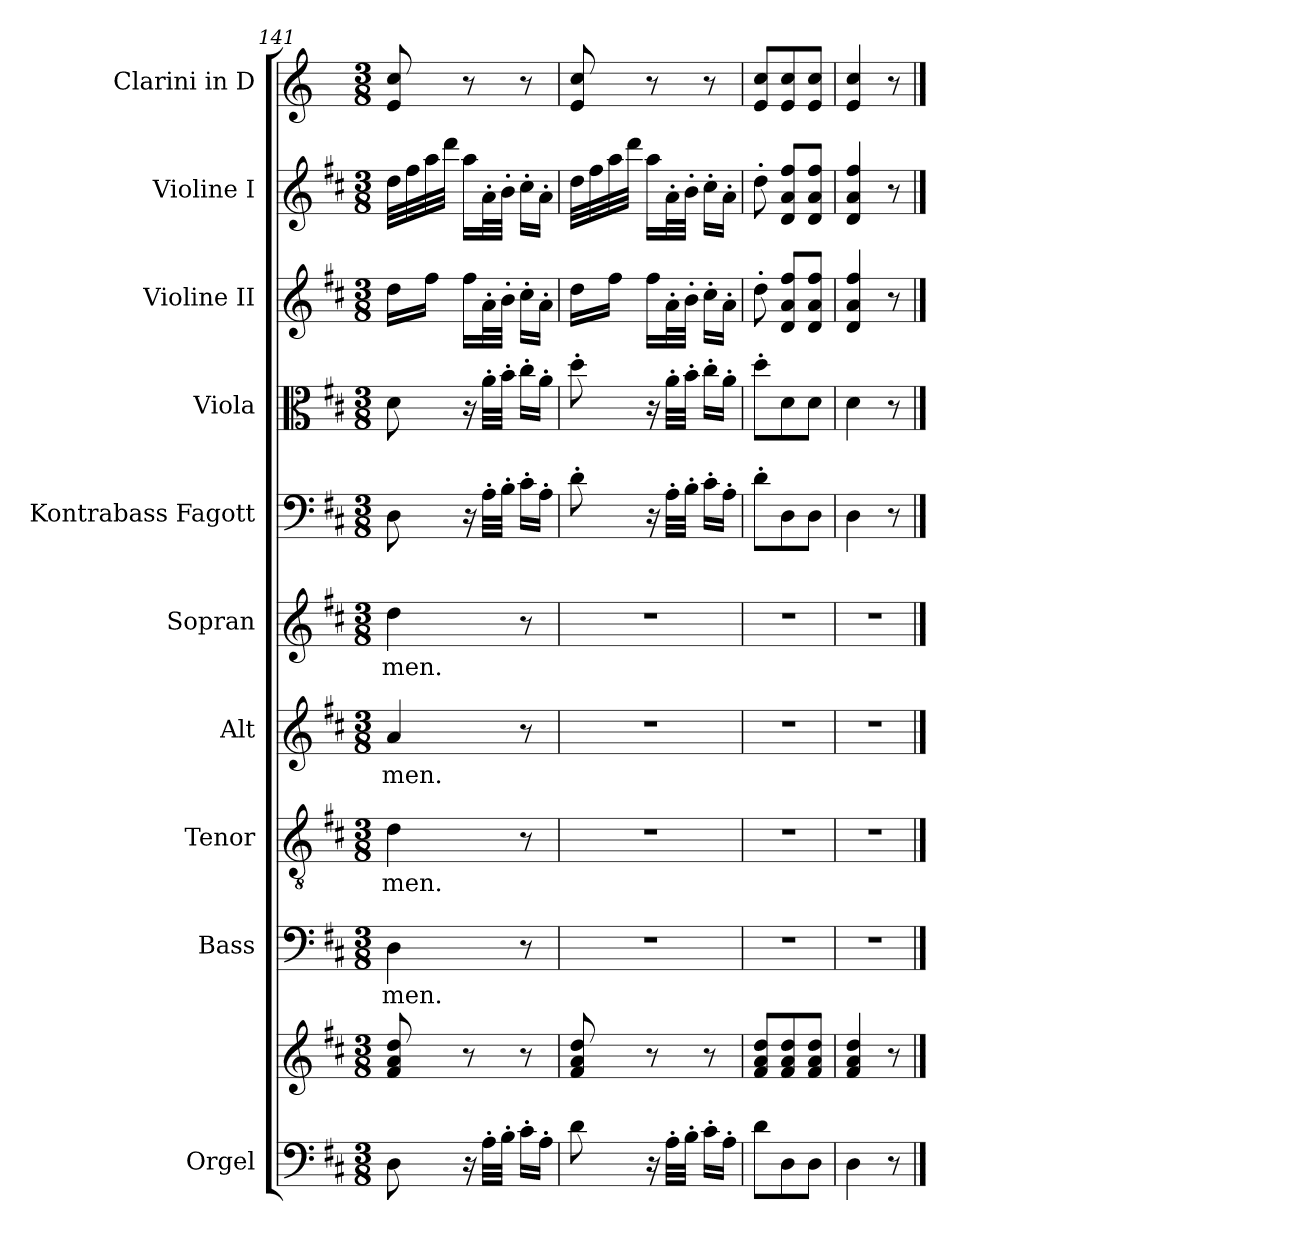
**kern	**kern	**kern	**text	**kern	**text	**kern	**text	**kern	**text	**kern	**kern	**kern	**kern	**kern
*part10	*part10	*part9	*part9	*part8	*part8	*part7	*part7	*part6	*part6	*part5	*part4	*part3	*part2	*part1
*staff11	*staff10	*staff9	*staff9	*staff8	*staff8	*staff7	*staff7	*staff6	*staff6	*staff5	*staff4	*staff3	*staff2	*staff1
*I"Orgel	*	*I"Bass	*	*I"Tenor	*	*I"Alt	*	*I"Sopran	*	*I"Kontrabass Fagott	*I"Viola	*I"Violine II	*I"Violine I	*I"Clarini in D
*I'Org.	*	*I'B.	*	*I'T.	*	*I'A.	*	*I'S.	*	*I'Kb.	*I'Vla.	*I'Vl. II	*I'Vl. I	*I'Clar.
*clefF4	*clefG2	*clefF4	*	*clefGv2	*	*clefG2	*	*clefG2	*	*clefF4	*clefC3	*clefG2	*clefG2	*clefG2
*	*	*	*	*	*	*	*	*	*	*ITrd7c12	*	*	*	*ITrd-1c-2
*k[f#c#]	*k[f#c#]	*k[f#c#]	*	*k[f#c#]	*	*k[f#c#]	*	*k[f#c#]	*	*k[f#c#]	*k[f#c#]	*k[f#c#]	*k[f#c#]	*k[f#c#]
*D:	*D:	*D:	*	*D:	*	*D:	*	*D:	*	*D:	*D:	*D:	*D:	*D:
*M3/8	*M3/8	*M3/8	*	*M3/8	*	*M3/8	*	*M3/8	*	*M3/8	*M3/8	*M3/8	*M3/8	*M3/8
=141	=141	=141	=141	=141	=141	=141	=141	=141	=141	=141	=141	=141	=141	=141
!	!	!	!LO:LY:b	!	!LO:LY:b	!	!LO:LY:b	!	!LO:LY:b	!	!	!	!	!
8D\	8f#/ 8a/ 8dd/	4D\	-men.	4d\	-men.	4a/	-men.	4dd\	-men.	8DD\	8d\	16dd\LL	32dd\LLL	8f#/ 8dd/
.	.	.	.	.	.	.	.	.	.	.	.	.	32ff#\	.
.	.	.	.	.	.	.	.	.	.	.	.	16ff#\JJ	32aa\	.
.	.	.	.	.	.	.	.	.	.	.	.	.	32ddd\JJJ	.
16r	8r	.	.	.	.	.	.	.	.	16r	16r	16ff#\LL	16aa\LL	8r
32A'>\LLL	.	.	.	.	.	.	.	.	.	32AA'>\LLL	32a'>\LLL	32a'>\L	32a'>\L	.
32B'>\JJJ	.	.	.	.	.	.	.	.	.	32BB'>\JJJ	32b'>\JJJ	32b'>\JJJ	32b'>\JJJ	.
16c#'>\LL	8r	8r	.	8r	.	8r	.	8r	.	16C#'>\LL	16cc#'>\LL	16cc#'>\LL	16cc#'>\LL	8r
16A'>\JJ	.	.	.	.	.	.	.	.	.	16AA'>\JJ	16a'>\JJ	16a'>\JJ	16a'>\JJ	.
=142	=142	=142	=142	=142	=142	=142	=142	=142	=142	=142	=142	=142	=142	=142
8d\	8f#/ 8a/ 8dd/	4.r	.	4.r	.	4.r	.	4.r	.	8D'>\	8dd'>\	16dd\LL	32dd\LLL	8f#/ 8dd/
.	.	.	.	.	.	.	.	.	.	.	.	.	32ff#\	.
.	.	.	.	.	.	.	.	.	.	.	.	16ff#\JJ	32aa\	.
.	.	.	.	.	.	.	.	.	.	.	.	.	32ddd\JJJ	.
16r	8r	.	.	.	.	.	.	.	.	16r	16r	16ff#\LL	16aa\LL	8r
32A'>\LLL	.	.	.	.	.	.	.	.	.	32AA'>\LLL	32a'>\LLL	32a'>\L	32a'>\L	.
32B'>\JJJ	.	.	.	.	.	.	.	.	.	32BB'>\JJJ	32b'>\JJJ	32b'>\JJJ	32b'>\JJJ	.
16c#'>\LL	8r	.	.	.	.	.	.	.	.	16C#'>\LL	16cc#'>\LL	16cc#'>\LL	16cc#'>\LL	8r
16A'>\JJ	.	.	.	.	.	.	.	.	.	16AA'>\JJ	16a'>\JJ	16a'>\JJ	16a'>\JJ	.
=143	=143	=143	=143	=143	=143	=143	=143	=143	=143	=143	=143	=143	=143	=143
8d\L	8f#/ 8a/ 8dd/L	4.r	.	4.r	.	4.r	.	4.r	.	8D'>\L	8dd'>\L	8dd'>\	8dd'>\	8f#/ 8dd/L
8D\	8f#/ 8a/ 8dd/	.	.	.	.	.	.	.	.	8DD\	8d\	8d/ 8a/ 8ff#/L	8d/ 8a/ 8ff#/L	8f#/ 8dd/
8D\J	8f#/ 8a/ 8dd/J	.	.	.	.	.	.	.	.	8DD\J	8d\J	8d/ 8a/ 8ff#/J	8d/ 8a/ 8ff#/J	8f#/ 8dd/J
=144	=144	=144	=144	=144	=144	=144	=144	=144	=144	=144	=144	=144	=144	=144
4D\	4f#/ 4a/ 4dd/	4.r	.	4.r	.	4.r	.	4.r	.	4DD\	4d\	4d/ 4a/ 4ff#/	4d/ 4a/ 4ff#/	4f#/ 4dd/
8r	8r	.	.	.	.	.	.	.	.	8r	8r	8r	8r	8r
==	==	==	==	==	==	==	==	==	==	==	==	==	==	==
*-	*-	*-	*-	*-	*-	*-	*-	*-	*-	*-	*-	*-	*-	*-
